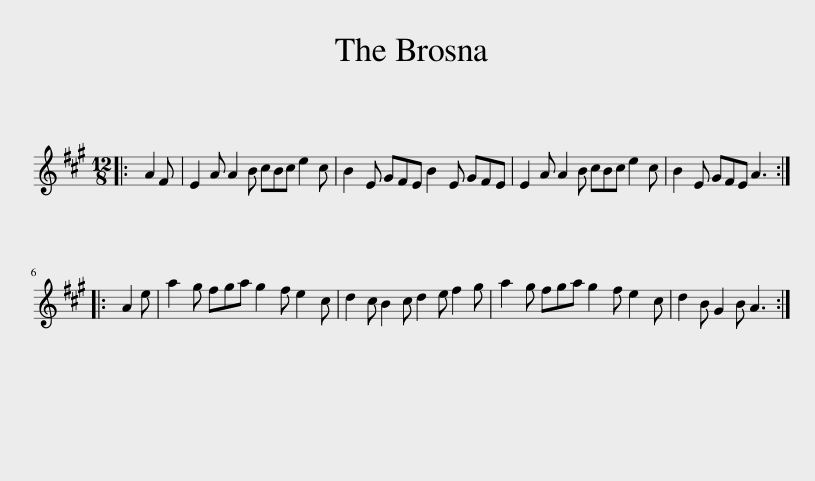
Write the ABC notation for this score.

X:1
L:1/8
M:12/8
I:linebreak $
K:A
V:1 treble
V:1
|: A2 F | E2 A A2 B cBc e2 c | B2 E GFE B2 E GFE | E2 A A2 B cBc e2 c | B2 E GFE A3 ::$ %5
 A2 e | a2 g fga g2 f e2 c | d2 c B2 c d2 e f2 g | a2 g fga g2 f e2 c | d2 B G2 B A3 :| %10
